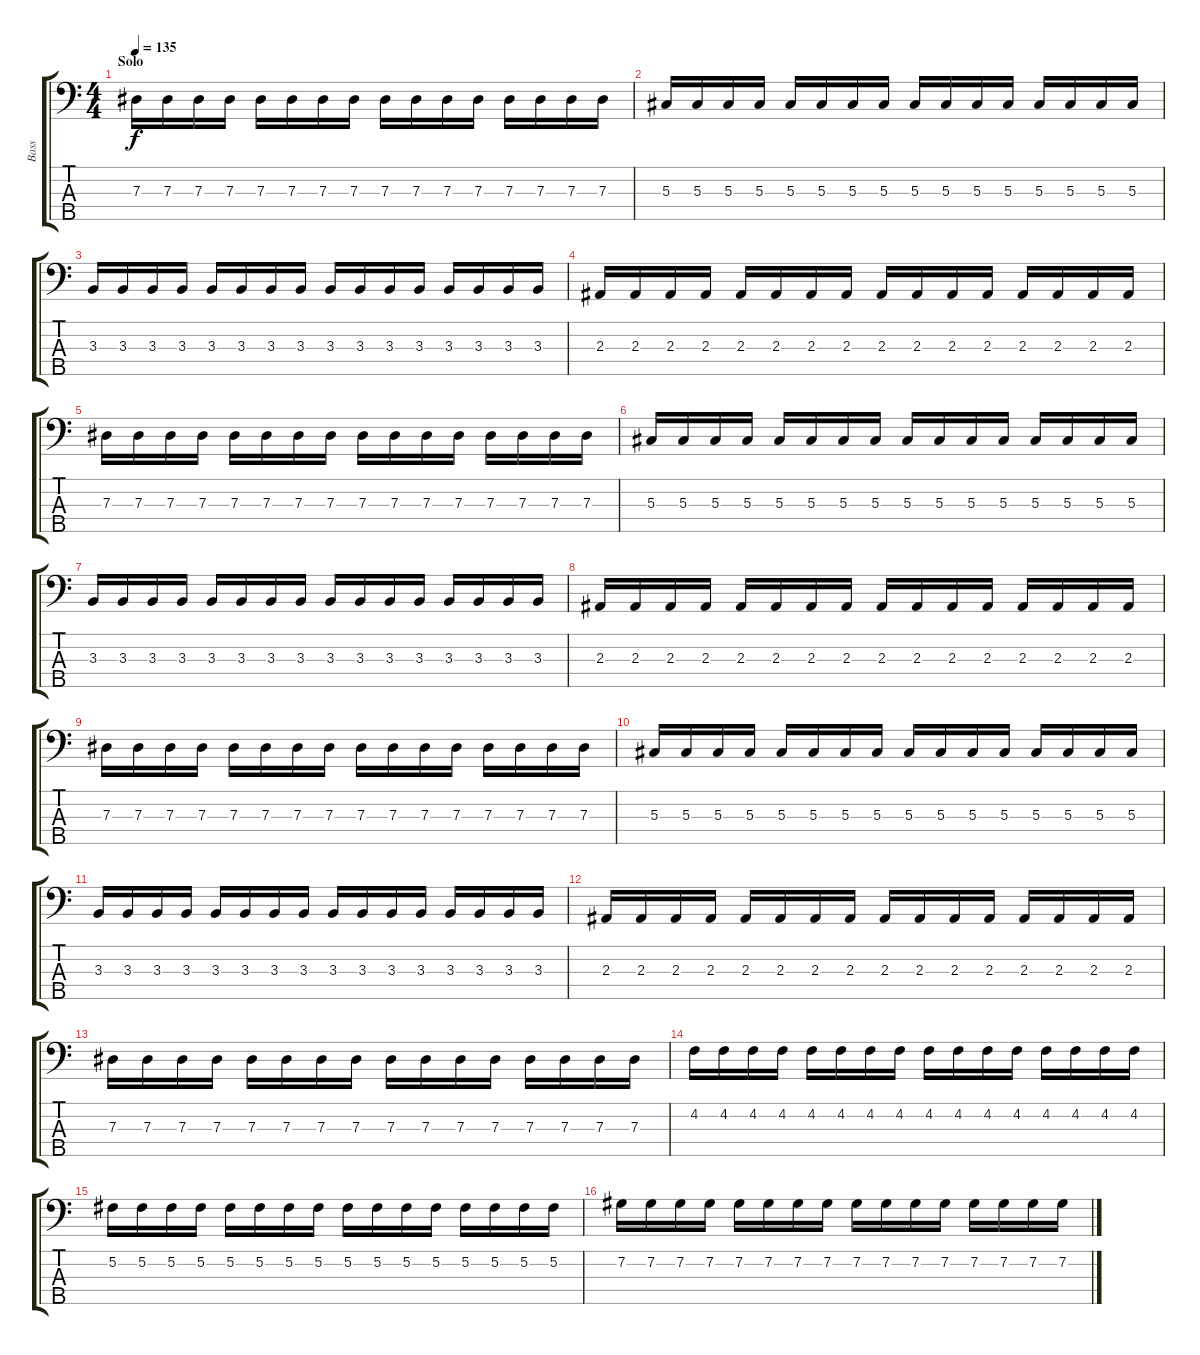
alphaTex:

\track ("Bass" "Bass") {instrument electricbasspick}
\staff {score tabs}
\tuning (Gb2 Db2 Ab1 Eb1 Bb0) {hide}
\ts (4 4)
\section ("" "Solo")
\tempo 135
\clef f4
\ks c
7.3.16{dy f} 7.3.16 7.3.16 7.3.16 7.3.16 7.3.16 7.3.16 7.3.16 7.3.16 7.3.16 7.3.16 7.3.16 7.3.16 7.3.16 7.3.16 7.3.16 |
5.3.16 5.3.16 5.3.16 5.3.16 5.3.16 5.3.16 5.3.16 5.3.16 5.3.16 5.3.16 5.3.16 5.3.16 5.3.16 5.3.16 5.3.16 5.3.16 |
3.3.16 3.3.16 3.3.16 3.3.16 3.3.16 3.3.16 3.3.16 3.3.16 3.3.16 3.3.16 3.3.16 3.3.16 3.3.16 3.3.16 3.3.16 3.3.16 |
2.3.16 2.3.16 2.3.16 2.3.16 2.3.16 2.3.16 2.3.16 2.3.16 2.3.16 2.3.16 2.3.16 2.3.16 2.3.16 2.3.16 2.3.16 2.3.16 |
7.3.16 7.3.16 7.3.16 7.3.16 7.3.16 7.3.16 7.3.16 7.3.16 7.3.16 7.3.16 7.3.16 7.3.16 7.3.16 7.3.16 7.3.16 7.3.16 |
5.3.16 5.3.16 5.3.16 5.3.16 5.3.16 5.3.16 5.3.16 5.3.16 5.3.16 5.3.16 5.3.16 5.3.16 5.3.16 5.3.16 5.3.16 5.3.16 |
3.3.16 3.3.16 3.3.16 3.3.16 3.3.16 3.3.16 3.3.16 3.3.16 3.3.16 3.3.16 3.3.16 3.3.16 3.3.16 3.3.16 3.3.16 3.3.16 |
2.3.16 2.3.16 2.3.16 2.3.16 2.3.16 2.3.16 2.3.16 2.3.16 2.3.16 2.3.16 2.3.16 2.3.16 2.3.16 2.3.16 2.3.16 2.3.16 |
7.3.16 7.3.16 7.3.16 7.3.16 7.3.16 7.3.16 7.3.16 7.3.16 7.3.16 7.3.16 7.3.16 7.3.16 7.3.16 7.3.16 7.3.16 7.3.16 |
5.3.16 5.3.16 5.3.16 5.3.16 5.3.16 5.3.16 5.3.16 5.3.16 5.3.16 5.3.16 5.3.16 5.3.16 5.3.16 5.3.16 5.3.16 5.3.16 |
3.3.16 3.3.16 3.3.16 3.3.16 3.3.16 3.3.16 3.3.16 3.3.16 3.3.16 3.3.16 3.3.16 3.3.16 3.3.16 3.3.16 3.3.16 3.3.16 |
2.3.16 2.3.16 2.3.16 2.3.16 2.3.16 2.3.16 2.3.16 2.3.16 2.3.16 2.3.16 2.3.16 2.3.16 2.3.16 2.3.16 2.3.16 2.3.16 |
7.3.16 7.3.16 7.3.16 7.3.16 7.3.16 7.3.16 7.3.16 7.3.16 7.3.16 7.3.16 7.3.16 7.3.16 7.3.16 7.3.16 7.3.16 7.3.16 |
4.2.16 4.2.16 4.2.16 4.2.16 4.2.16 4.2.16 4.2.16 4.2.16 4.2.16 4.2.16 4.2.16 4.2.16 4.2.16 4.2.16 4.2.16 4.2.16 |
5.2.16 5.2.16 5.2.16 5.2.16 5.2.16 5.2.16 5.2.16 5.2.16 5.2.16 5.2.16 5.2.16 5.2.16 5.2.16 5.2.16 5.2.16 5.2.16 |
7.2.16 7.2.16 7.2.16 7.2.16 7.2.16 7.2.16 7.2.16 7.2.16 7.2.16 7.2.16 7.2.16 7.2.16 7.2.16 7.2.16 7.2.16 7.2.16
